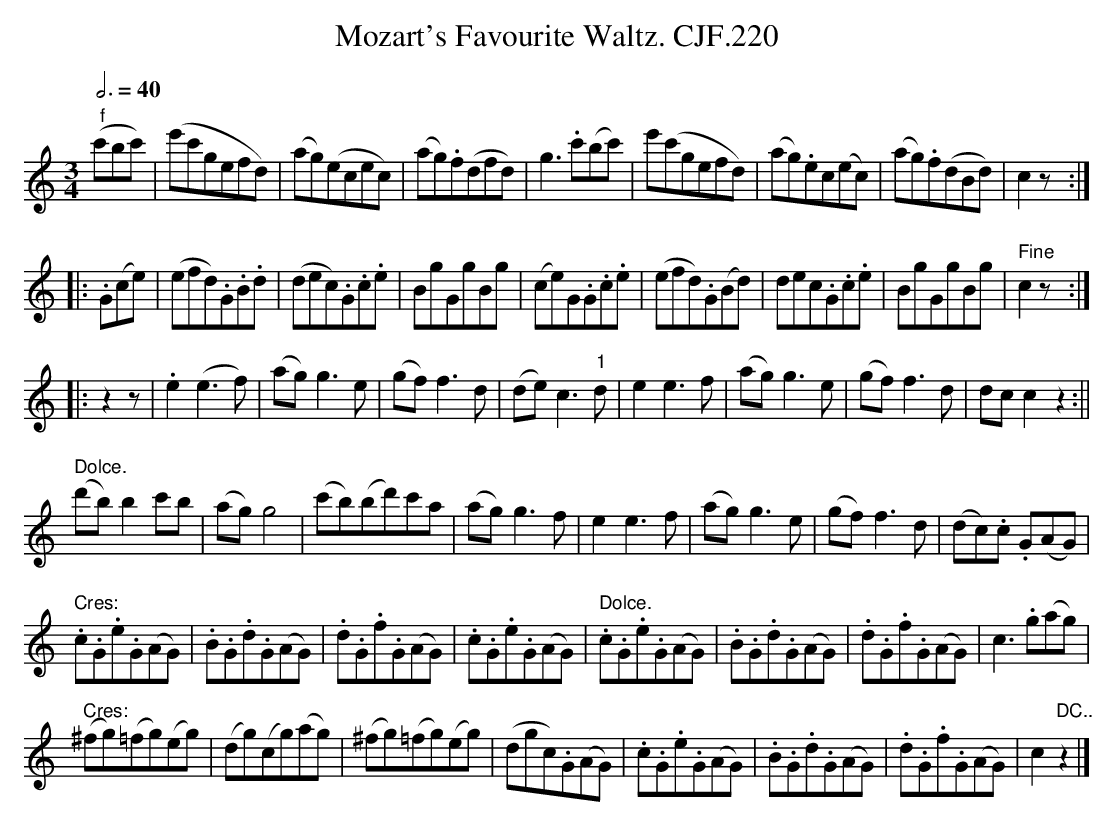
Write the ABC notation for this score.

X:1
T:Mozart's Favourite Waltz. CJF.220
M:3/4
L:1/8
Q:3/4=40
K:C
" f"(c'bc')|(e'c'gefd)|(ag)(ecec)|(ag).f(dfd)|g3.c'(bc')|\
e'(c'gefd)|(ag).ec(ec)|(ag).f(dBd)|c2z:|
|:.G(ce)|(efd).G.B.d|(dec).G.c.e|BgGgBg|(ce)G.G.c.e|\
(efd).G(Bd)|dec.G.c.e|BgGgBg|" Fine"c2z:|
|:z2z|.e2(e3f)|(ag)g3e|(gf)f3d|(de)c3"1"d|e2e3f|\
(ag)g3e|(gf)f3d|dcc2z2:||
" Dolce."(d'b)b2c'b|(ag)g4|(c'b)(bd')c'a|(ag)g3f|e2e3f|\
(ag)g3e|(gf)f3d|(dc).c .G(AG)|
" Cres:".c.G.e.G(AG)|.B.G.d.G(AG)|.d.G.f.G(AG)|.c.G.e.G(AG)|\
" Dolce.".c.G.e.G(AG)|.B.G.d.G(AG)|.d.G.f.G(AG)|c3.g(ag)|
" Cres:"(^fg)(=fg)(eg)|(dg)(cg)(ag)|(^fg)(=fg)(eg)|(dgc).G(AG)|\
.c.G.e.G(AG)|.B.G.d.G(AG)|.d.G.f.G(AG)|c2" DC.."z2|]
